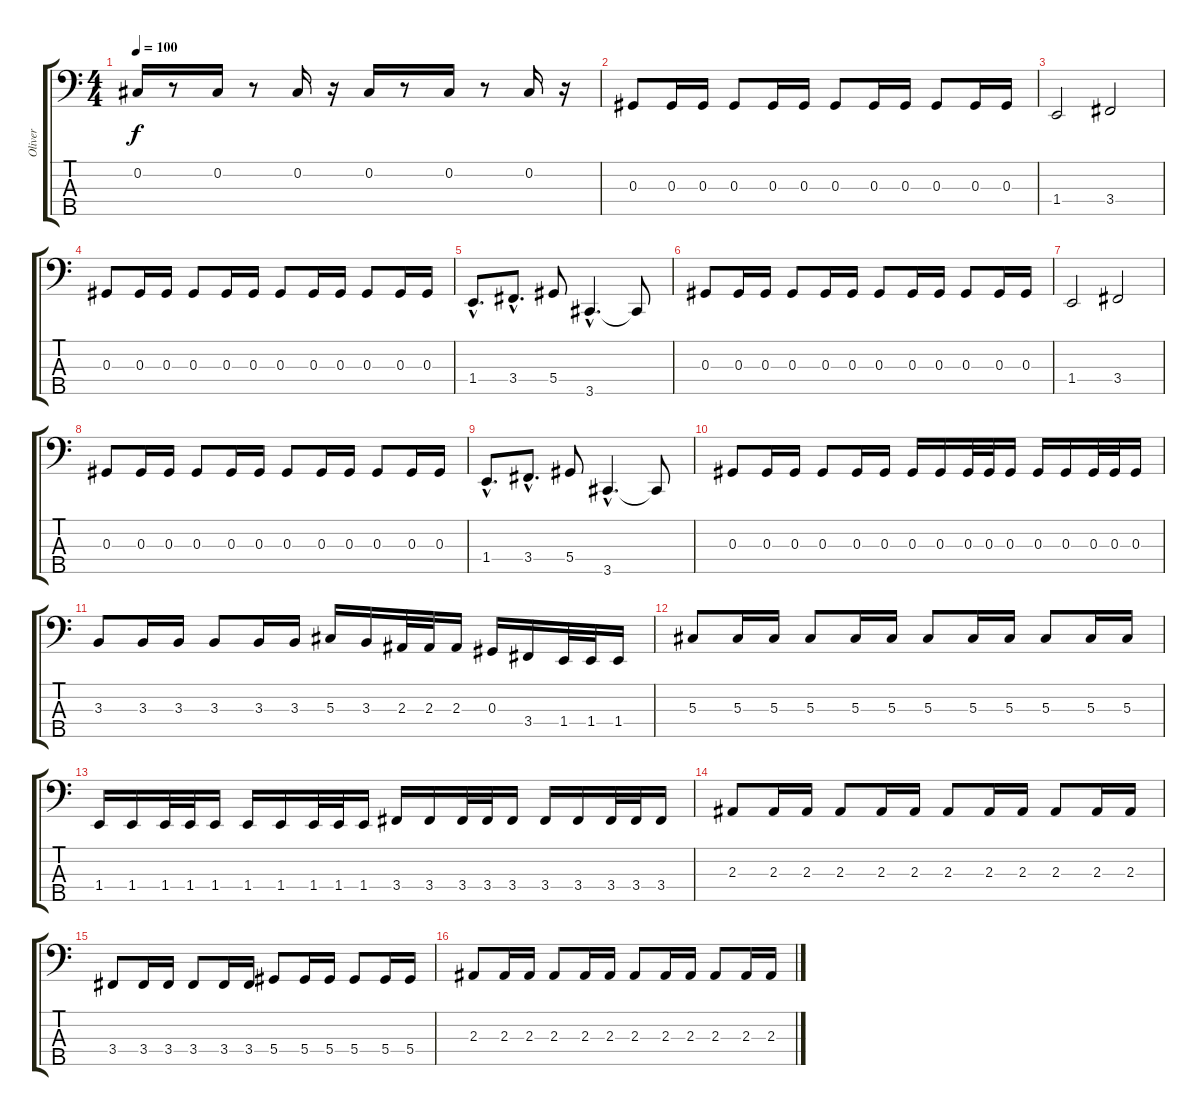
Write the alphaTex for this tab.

\track ("Oliver" "Oliver") {instrument electricbassfinger}
\staff {score tabs}
\tuning (Gb2 Db2 Ab1 Eb1 Bb0) {hide}
\ts (4 4)
\tempo 100
\clef f4
\ks c
0.2.16{dy f} r.8 0.2.16 r.8 0.2.16 r.16 0.2.16 r.8 0.2.16 r.8 0.2.16 r.16 |
0.3.8 0.3.16 0.3.16 0.3.8 0.3.16 0.3.16 0.3.8 0.3.16 0.3.16 0.3.8 0.3.16 0.3.16 |
1.4.2 3.4.2 |
0.3.8 0.3.16 0.3.16 0.3.8 0.3.16 0.3.16 0.3.8 0.3.16 0.3.16 0.3.8 0.3.16 0.3.16 |
1.4{hac}.8{d} 3.4{hac}.8{d} 5.4.8 3.5{hac}.4{d} 3.5{t}.8 |
0.3.8 0.3.16 0.3.16 0.3.8 0.3.16 0.3.16 0.3.8 0.3.16 0.3.16 0.3.8 0.3.16 0.3.16 |
1.4.2 3.4.2 |
0.3.8 0.3.16 0.3.16 0.3.8 0.3.16 0.3.16 0.3.8 0.3.16 0.3.16 0.3.8 0.3.16 0.3.16 |
1.4{hac}.8{d} 3.4{hac}.8{d} 5.4.8 3.5{hac}.4{d} 3.5{t}.8 |
0.3.8 0.3.16 0.3.16 0.3.8 0.3.16 0.3.16 0.3.16 0.3.16 0.3.32 0.3.32 0.3.16 0.3.16 0.3.16 0.3.32 0.3.32 0.3.16 |
3.3.8 3.3.16 3.3.16 3.3.8 3.3.16 3.3.16 5.3.16 3.3.16 2.3.32 2.3.32 2.3.16 0.3.16 3.4.16 1.4.32 1.4.32 1.4.16 |
5.3.8 5.3.16 5.3.16 5.3.8 5.3.16 5.3.16 5.3.8 5.3.16 5.3.16 5.3.8 5.3.16 5.3.16 |
1.4.16 1.4.16 1.4.32 1.4.32 1.4.16 1.4.16 1.4.16 1.4.32 1.4.32 1.4.16 3.4.16 3.4.16 3.4.32 3.4.32 3.4.16 3.4.16 3.4.16 3.4.32 3.4.32 3.4.16 |
2.3.8 2.3.16 2.3.16 2.3.8 2.3.16 2.3.16 2.3.8 2.3.16 2.3.16 2.3.8 2.3.16 2.3.16 |
3.4.8 3.4.16 3.4.16 3.4.8 3.4.16 3.4.16 5.4.8 5.4.16 5.4.16 5.4.8 5.4.16 5.4.16 |
2.3.8 2.3.16 2.3.16 2.3.8 2.3.16 2.3.16 2.3.8 2.3.16 2.3.16 2.3.8 2.3.16 2.3.16
